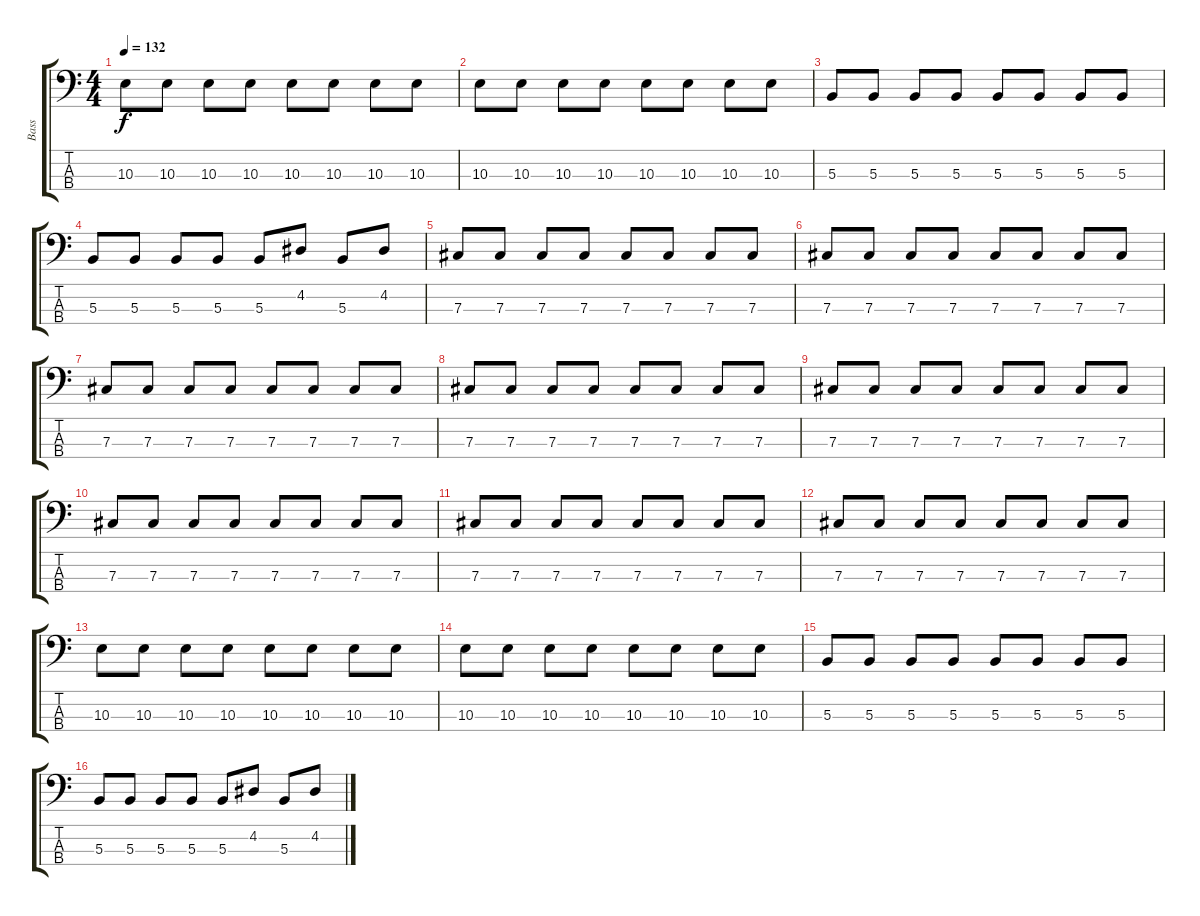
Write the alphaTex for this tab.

\track ("Bass" "Bass") {instrument electricbasspick}
\staff {score tabs}
\tuning (E2 B1 Gb1 Db1) {hide}
\ts (4 4)
\tempo 132
\clef f4
\ks c
10.3.8{dy f} 10.3.8 10.3.8 10.3.8 10.3.8 10.3.8 10.3.8 10.3.8 |
10.3.8 10.3.8 10.3.8 10.3.8 10.3.8 10.3.8 10.3.8 10.3.8 |
5.3.8 5.3.8 5.3.8 5.3.8 5.3.8 5.3.8 5.3.8 5.3.8 |
5.3.8 5.3.8 5.3.8 5.3.8 5.3.8 4.2.8 5.3.8 4.2.8 |
7.3.8 7.3.8 7.3.8 7.3.8 7.3.8 7.3.8 7.3.8 7.3.8 |
7.3.8 7.3.8 7.3.8 7.3.8 7.3.8 7.3.8 7.3.8 7.3.8 |
7.3.8 7.3.8 7.3.8 7.3.8 7.3.8 7.3.8 7.3.8 7.3.8 |
7.3.8 7.3.8 7.3.8 7.3.8 7.3.8 7.3.8 7.3.8 7.3.8 |
7.3.8 7.3.8 7.3.8 7.3.8 7.3.8 7.3.8 7.3.8 7.3.8 |
7.3.8 7.3.8 7.3.8 7.3.8 7.3.8 7.3.8 7.3.8 7.3.8 |
7.3.8 7.3.8 7.3.8 7.3.8 7.3.8 7.3.8 7.3.8 7.3.8 |
7.3.8 7.3.8 7.3.8 7.3.8 7.3.8 7.3.8 7.3.8 7.3.8 |
10.3.8 10.3.8 10.3.8 10.3.8 10.3.8 10.3.8 10.3.8 10.3.8 |
10.3.8 10.3.8 10.3.8 10.3.8 10.3.8 10.3.8 10.3.8 10.3.8 |
5.3.8 5.3.8 5.3.8 5.3.8 5.3.8 5.3.8 5.3.8 5.3.8 |
5.3.8 5.3.8 5.3.8 5.3.8 5.3.8 4.2.8 5.3.8 4.2.8
